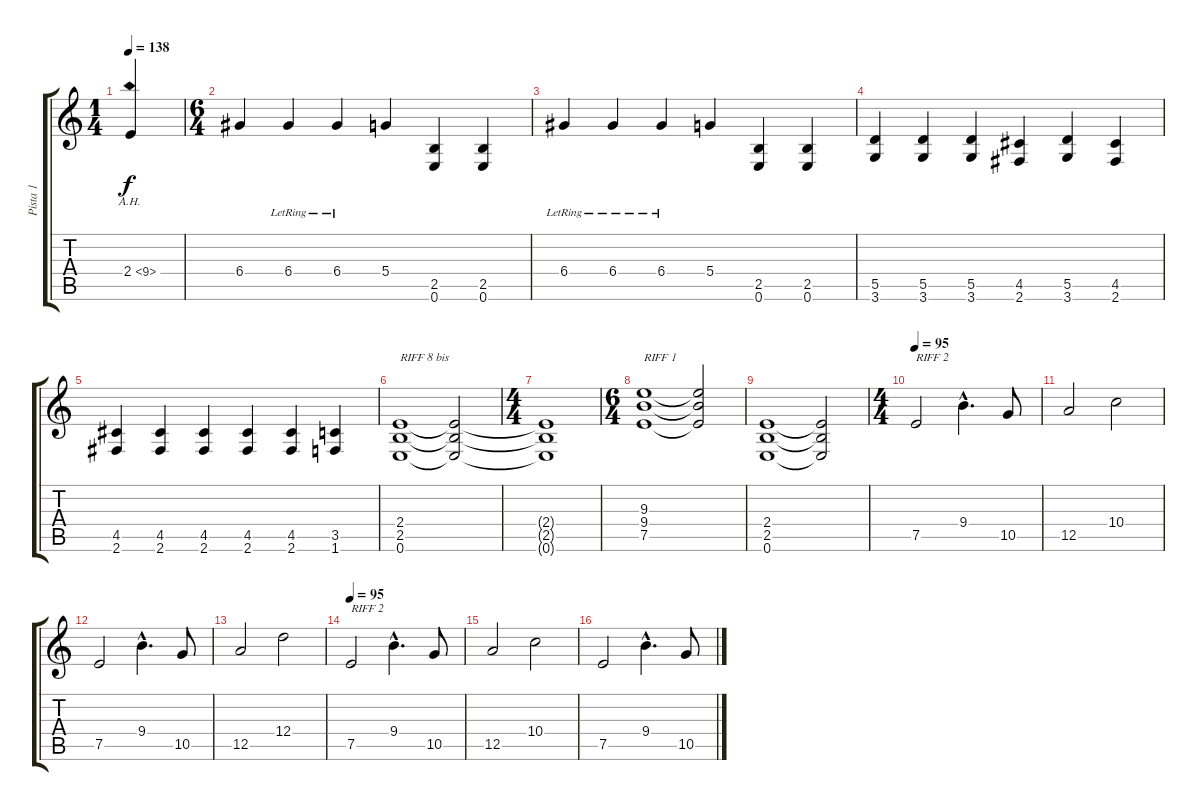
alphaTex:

\track ("Pista 1" "Pista 1") {instrument distortionguitar}
\staff {score tabs}
\tuning (E4 B3 G3 D3 A2 E2) {hide}
\ts (1 4)
\tempo 138
\clef g2
\ks c
2.4{ah 7}.4{dy f} |
\ts (6 4)
6.4.4 6.4{lr}.4 6.4{lr}.4 5.4.4 (2.5 0.6).4 (2.5 0.6).4 |
6.4{lr}.4 6.4{lr}.4 6.4{lr}.4 5.4.4 (2.5 0.6).4 (2.5 0.6).4 |
(5.5 3.6).4 (5.5 3.6).4 (5.5 3.6).4 (4.5 2.6).4 (5.5 3.6).4 (4.5 2.6).4 |
(4.5 2.6).4 (4.5 2.6).4 (4.5 2.6).4 (4.5 2.6).4 (4.5 2.6).4 (3.5 1.6).4 |
(2.4 2.5 0.6).1{txt "RIFF 8 bis"} (2.4{t} 2.5{t} 0.6{t}).2 |
\ts (4 4)
(2.4{t} 2.5{t} 0.6{t}).1 |
\ts (6 4)
(9.3 9.4 7.5).1{txt "RIFF 1"} (9.3{t} 9.4{t} 7.5{t}).2 |
(2.4 2.5 0.6).1 (2.4{t} 2.5{t} 0.6{t}).2 |
\ts (4 4)
\tempo 95
7.5.2{txt "RIFF 2"} 9.4{hac}.4{d} 10.5.8 |
12.5.2 10.4.2 |
7.5.2 9.4{hac}.4{d} 10.5.8 |
12.5.2 12.4.2 |
\tempo 95
7.5.2{txt "RIFF 2"} 9.4{hac}.4{d} 10.5.8 |
12.5.2 10.4.2 |
7.5.2 9.4{hac}.4{d} 10.5.8
